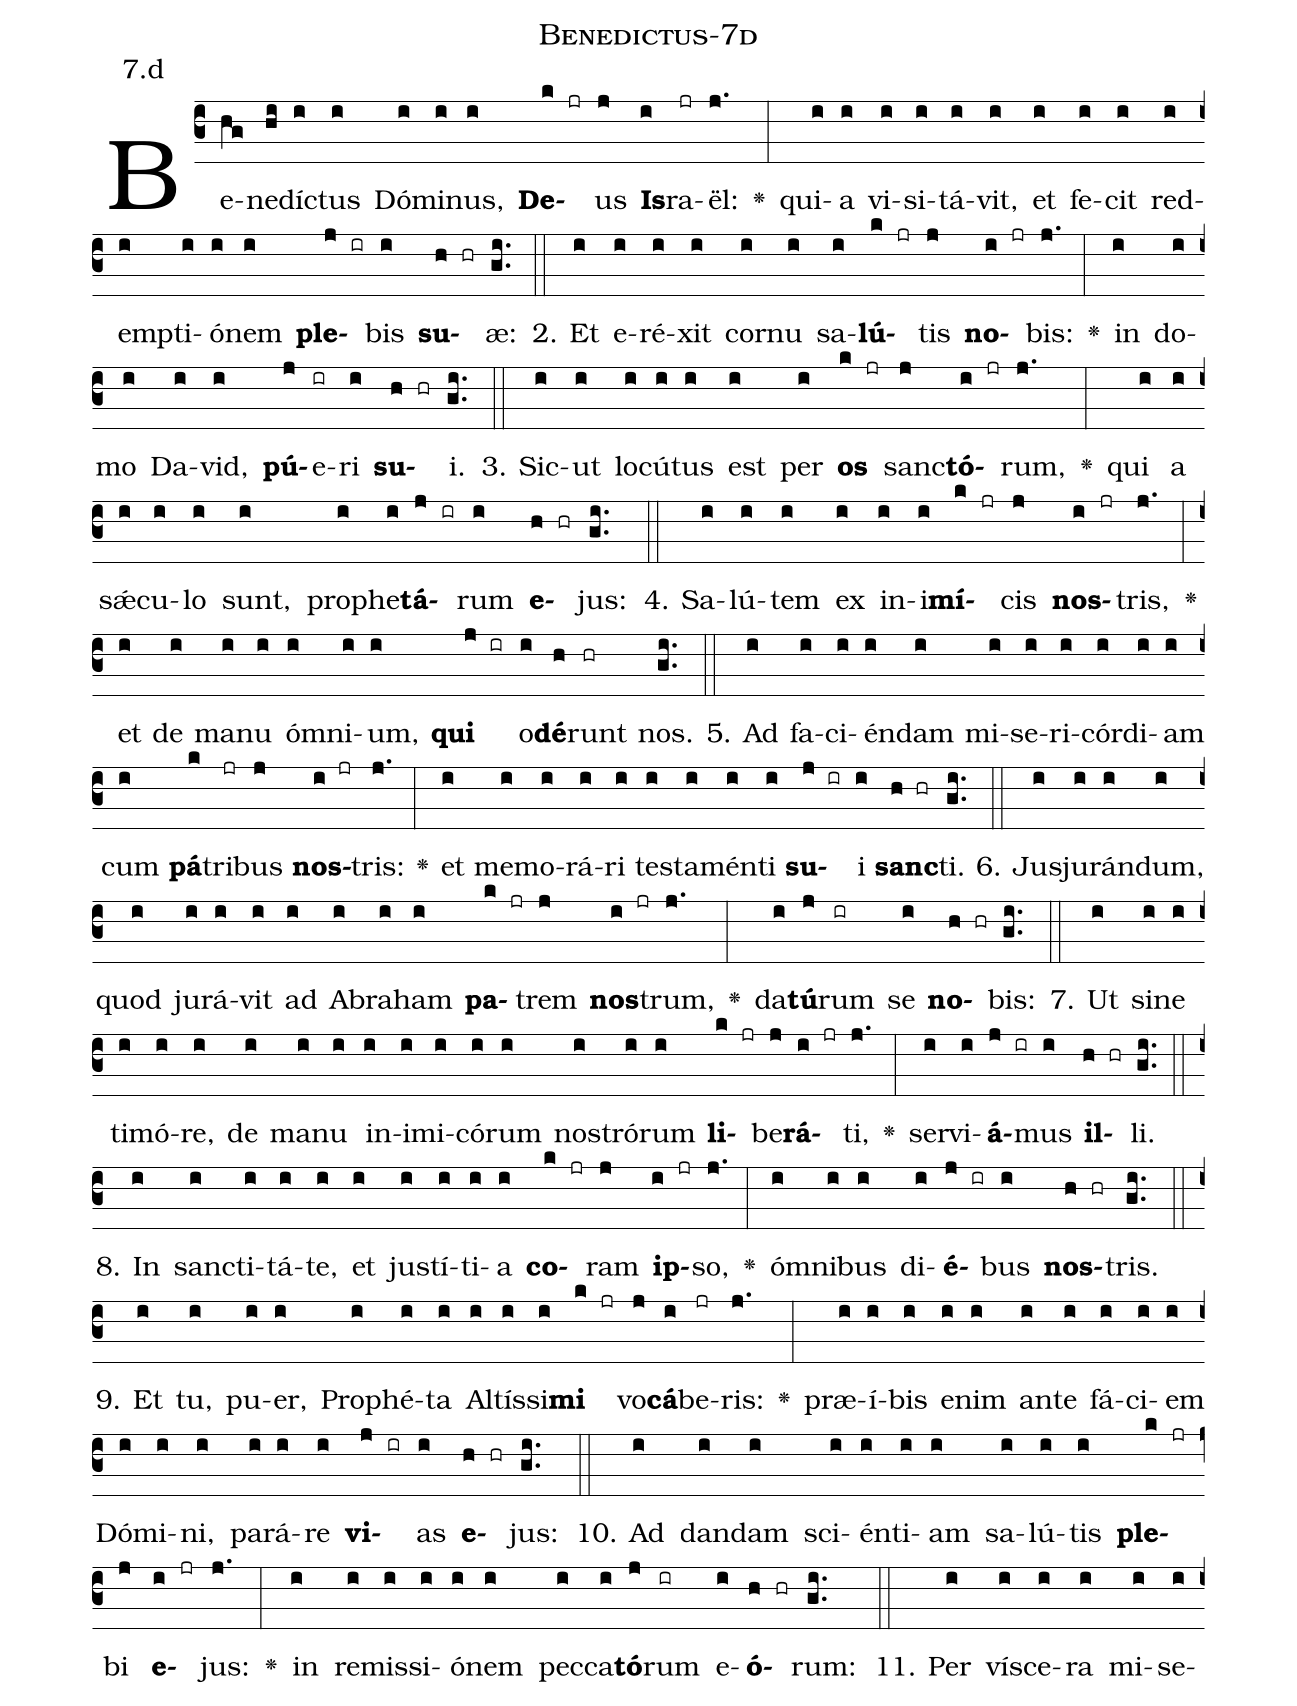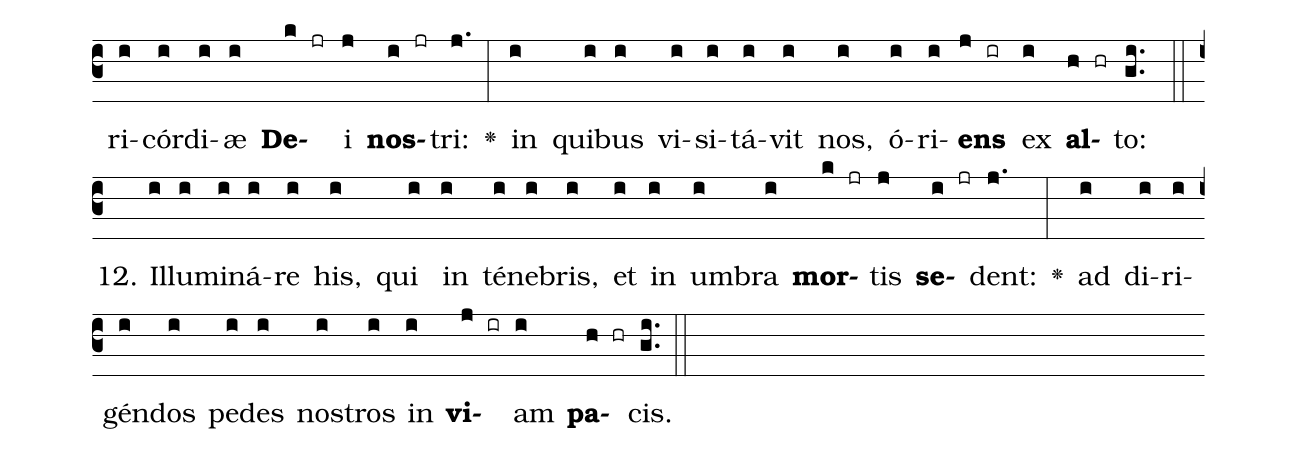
name: Benedictus-7d;
annotation: 7.d;
%%
(c3)Be(hg)ne(hi)díc(i)tus(i) Dó(i)mi(i)nus,(i) <b>De</b>(k jr)us(j) <b>Is</b>(i)ra(jr)ël:(j.) <v>\greheightstar</v>(:) qui(i)a(i) vi(i)si(i)tá(i)vit,(i) et(i) fe(i)cit(i) red(i)emp(i)ti(i)ó(i)nem(i) <b>ple</b>(j ir)bis(i) <b>su</b>(h hr)æ:(gi..) (::)
2. Et(i) e(i)ré(i)xit(i) cor(i)nu(i) sa(i)<b>lú</b>(k jr)tis(j) <b>no</b>(i jr)bis:(j.) <v>\greheightstar</v>(:) in(i) do(i)mo(i) Da(i)vid,(i) <b>pú</b>(j)e(ir)ri(i) <b>su</b>(h hr)i.(gi..) (::)
3. Sic(i)ut(i) lo(i)cú(i)tus(i) est(i) per(i) <b>os</b>(k jr) sanc(j)<b>tó</b>(i jr)rum,(j.) <v>\greheightstar</v>(:) qui(i) a(i) sǽ(i)cu(i)lo(i) sunt,(i) pro(i)phe(i)<b>tá</b>(j ir)rum(i) <b>e</b>(h hr)jus:(gi..) (::)
4. Sa(i)lú(i)tem(i) ex(i) in(i)i(i)<b>mí</b>(k jr)cis(j) <b>nos</b>(i jr)tris,(j.) <v>\greheightstar</v>(:) et(i) de(i) ma(i)nu(i) óm(i)ni(i)um,(i) <b>qui</b>(j ir) o(i)<b>dé</b>(h)runt(hr) nos.(gi..) (::)
5. Ad(i) fa(i)ci(i)én(i)dam(i) mi(i)se(i)ri(i)cór(i)di(i)am(i) cum(i) <b>pá</b>(k)tri(jr)bus(j) <b>nos</b>(i jr)tris:(j.) <v>\greheightstar</v>(:) et(i) me(i)mo(i)rá(i)ri(i) tes(i)ta(i)mén(i)ti(i) <b>su</b>(j ir)i(i) <b>sanc</b>(h hr)ti.(gi..) (::)
6. Ju(i)sju(i)rán(i)dum,(i) quod(i) ju(i)rá(i)vit(i) ad(i) A(i)bra(i)ham(i) <b>pa</b>(k jr)trem(j) <b>nos</b>(i jr)trum,(j.) <v>\greheightstar</v>(:) da(i)<b>tú</b>(j)rum(ir) se(i) <b>no</b>(h hr)bis:(gi..) (::)
7. Ut(i) si(i)ne(i) ti(i)mó(i)re,(i) de(i) ma(i)nu(i) in(i)i(i)mi(i)có(i)rum(i) nos(i)tró(i)rum(i) <b>li</b>(k jr)be(j)<b>rá</b>(i jr)ti,(j.) <v>\greheightstar</v>(:) ser(i)vi(i)<b>á</b>(j ir)mus(i) <b>il</b>(h hr)li.(gi..) (::)
8. In(i) sanc(i)ti(i)tá(i)te,(i) et(i) jus(i)tí(i)ti(i)a(i) <b>co</b>(k jr)ram(j) <b>ip</b>(i jr)so,(j.) <v>\greheightstar</v>(:) óm(i)ni(i)bus(i) di(i)<b>é</b>(j ir)bus(i) <b>nos</b>(h hr)tris.(gi..) (::)
9. Et(i) tu,(i) pu(i)er,(i) Pro(i)phé(i)ta(i) Al(i)tís(i)si(i)<b>mi</b>(k jr) vo(j)<b>cá</b>(i)be(jr)ris:(j.) <v>\greheightstar</v>(:) præ(i)í(i)bis(i) e(i)nim(i) an(i)te(i) fá(i)ci(i)em(i) Dó(i)mi(i)ni,(i) pa(i)rá(i)re(i) <b>vi</b>(j ir)as(i) <b>e</b>(h hr)jus:(gi..) (::)
10. Ad(i) dan(i)dam(i) sci(i)én(i)ti(i)am(i) sa(i)lú(i)tis(i) <b>ple</b>(k jr)bi(j) <b>e</b>(i jr)jus:(j.) <v>\greheightstar</v>(:) in(i) re(i)mis(i)si(i)ó(i)nem(i) pec(i)ca(i)<b>tó</b>(j)rum(ir) e(i)<b>ó</b>(h hr)rum:(gi..) (::)
11. Per(i) ví(i)sce(i)ra(i) mi(i)se(i)ri(i)cór(i)di(i)æ(i) <b>De</b>(k jr)i(j) <b>nos</b>(i jr)tri:(j.) <v>\greheightstar</v>(:) in(i) qui(i)bus(i) vi(i)si(i)tá(i)vit(i) nos,(i) ó(i)ri(i)<b>ens</b>(j ir) ex(i) <b>al</b>(h hr)to:(gi..) (::)
12. Il(i)lu(i)mi(i)ná(i)re(i) his,(i) qui(i) in(i) té(i)ne(i)bris,(i) et(i) in(i) um(i)bra(i) <b>mor</b>(k jr)tis(j) <b>se</b>(i jr)dent:(j.) <v>\greheightstar</v>(:) ad(i) di(i)ri(i)gén(i)dos(i) pe(i)des(i) nos(i)tros(i) in(i) <b>vi</b>(j ir)am(i) <b>pa</b>(h hr)cis.(gi..) (::)
